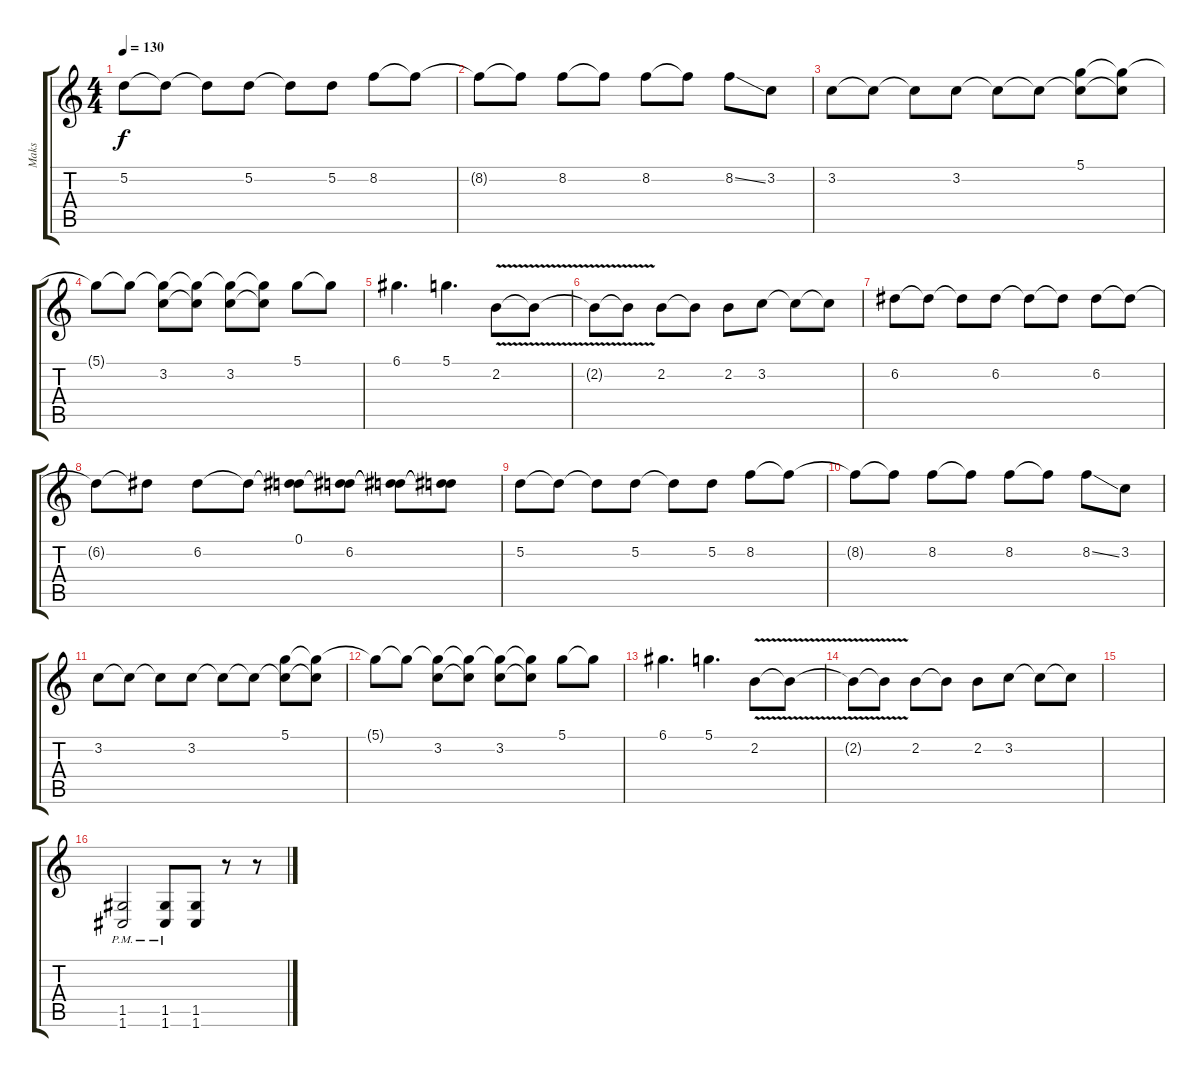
\track ("Maks" "Maks") {instrument distortionguitar}
\staff {score tabs}
\tuning (D4 A3 F3 C3 G2 C2) {hide}
\ts (4 4)
\tempo 130
\clef g2
\ks c
5.2.8{dy f} 5.2{t}.8 5.2{t}.8 5.2.8 5.2{t}.8 5.2.8 8.2.8 8.2{t}.8 |
8.2{t}.8 8.2{t}.8 8.2.8 8.2{t}.8 8.2.8 8.2{t}.8 8.2{ss}.8 3.2.8 |
3.2.8 3.2{t}.8 3.2{t}.8 3.2.8 3.2{t}.8 3.2{t}.8 (5.1 3.2{t}).8 (5.1{t} 3.2{t}).8 |
5.1{t}.8 5.1{t}.8 (5.1{t} 3.2).8 (5.1{t} 3.2{t}).8 (5.1{t} 3.2).8 (5.1{t} 3.2{t}).8 5.1.8 5.1{t}.8 |
6.1.4{d} 5.1.4{d} 2.2{v}.8 2.2{v t}.8 |
2.2{v t}.8 2.2{v t}.8 2.2.8 2.2{t}.8 2.2.8 3.2.8 3.2{t}.8 3.2{t}.8 |
6.2.8 6.2{t}.8 6.2{t}.8 6.2.8 6.2{t}.8 6.2{t}.8 6.2.8 6.2{t}.8 |
6.2{t}.8 6.2{t}.8 6.2.8 6.2{t}.8 (0.1 6.2{t}).8 (0.1{t} 6.2).8 (0.1{t} 6.2{t}).8 (0.1{t} 6.2{t}).8 |
5.2.8 5.2{t}.8 5.2{t}.8 5.2.8 5.2{t}.8 5.2.8 8.2.8 8.2{t}.8 |
8.2{t}.8 8.2{t}.8 8.2.8 8.2{t}.8 8.2.8 8.2{t}.8 8.2{ss}.8 3.2.8 |
3.2.8 3.2{t}.8 3.2{t}.8 3.2.8 3.2{t}.8 3.2{t}.8 (5.1 3.2{t}).8 (5.1{t} 3.2{t}).8 |
5.1{t}.8 5.1{t}.8 (5.1{t} 3.2).8 (5.1{t} 3.2{t}).8 (5.1{t} 3.2).8 (5.1{t} 3.2{t}).8 5.1.8 5.1{t}.8 |
6.1.4{d} 5.1.4{d} 2.2{v}.8 2.2{v t}.8 |
2.2{v t}.8 2.2{v t}.8 2.2.8 2.2{t}.8 2.2.8 3.2.8 3.2{t}.8 3.2{t}.8 |
|
(1.5{pm} 1.6{pm}).2 (1.5{pm} 1.6{pm}).8 (1.5 1.6).8 r.8 r.8
